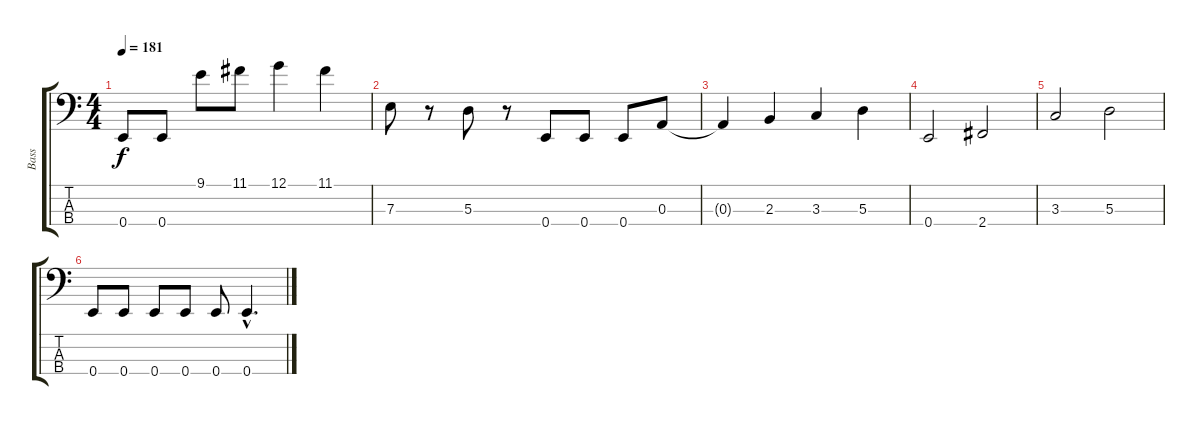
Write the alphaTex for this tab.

\track ("Bass" "Bass") {instrument electricbassfinger}
\staff {score tabs}
\tuning (G2 D2 A1 E1) {hide}
\ts (4 4)
\tempo 181
\clef f4
\ks c
0.4.8{dy f} 0.4.8 9.1.8 11.1.8 12.1.4 11.1.4 |
7.3.8 r.8 5.3.8 r.8 0.4.8 0.4.8 0.4.8 0.3.8 |
0.3{t}.4 2.3.4 3.3.4 5.3.4 |
0.4.2 2.4.2 |
3.3.2 5.3.2 |
0.4.8 0.4.8 0.4.8 0.4.8 0.4.8 0.4{hac}.4{d}
